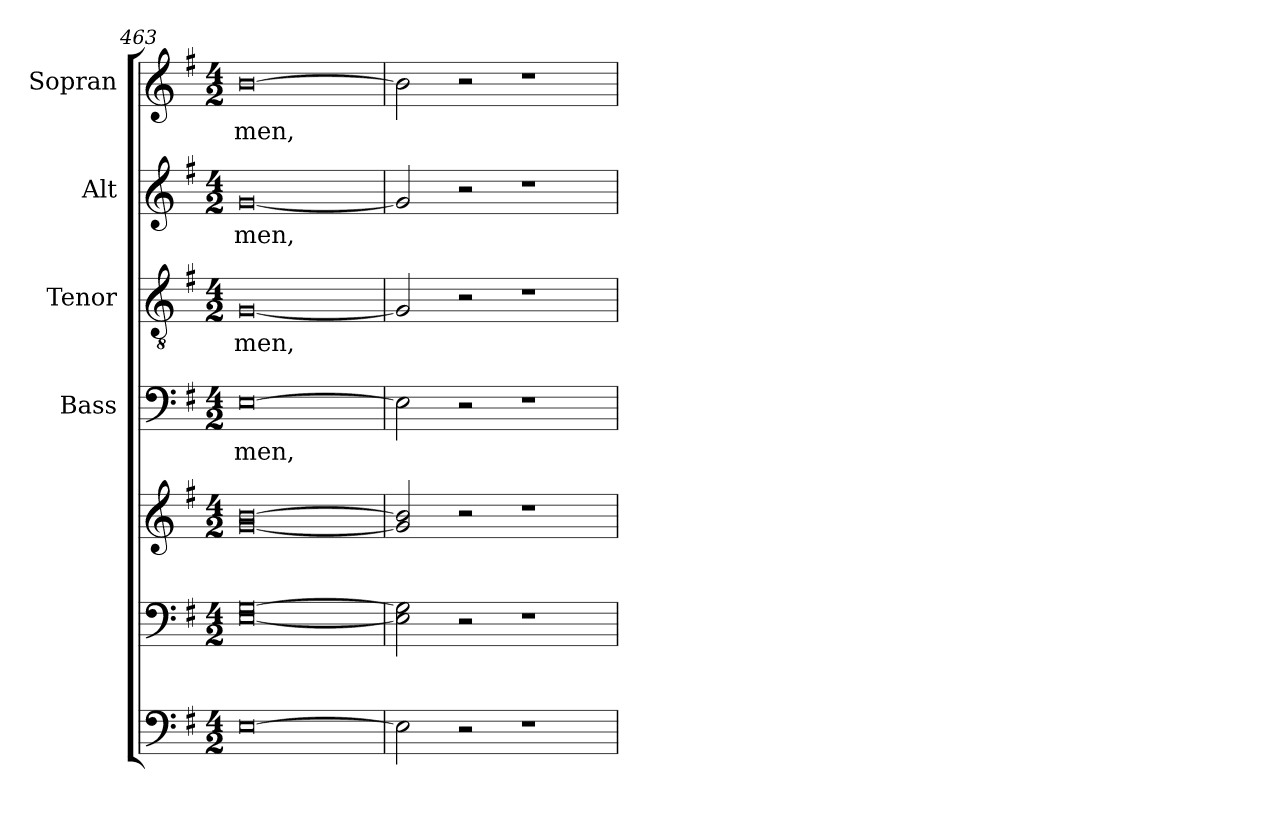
**kern	**kern	**kern	**kern	**text	**kern	**text	**kern	**text	**kern	**text
*part6	*part5	*part5	*part4	*part4	*part3	*part3	*part2	*part2	*part1	*part1
*staff7	*staff6	*staff5	*staff4	*staff4	*staff3	*staff3	*staff2	*staff2	*staff1	*staff1
*	*	*	*I"Bass	*	*I"Tenor	*	*I"Alt	*	*I"Sopran	*
*	*	*	*I'B.	*	*I'T.	*	*I'A.	*	*I'S.	*
*clefF4	*clefF4	*clefG2	*clefF4	*	*clefGv2	*	*clefG2	*	*clefG2	*
*k[f#]	*k[f#]	*k[f#]	*k[f#]	*	*k[f#]	*	*k[f#]	*	*k[f#]	*
*G:	*G:	*G:	*G:	*	*G:	*	*G:	*	*G:	*
*M4/2	*M4/2	*M4/2	*M4/2	*	*M4/2	*	*M4/2	*	*M4/2	*
=463	=463	=463	=463	=463	=463	=463	=463	=463	=463	=463
!	!	!	!	!LO:LY:b	!	!LO:LY:b	!	!LO:LY:b	!	!LO:LY:b
[0E	[0E [0G	[0g [0b	[0E	-men,	[0G	-men,	[0g	-men,	[0b	-men,
=464	=464	=464	=464	=464	=464	=464	=464	=464	=464	=464
2E\]	2E\] 2G\]	2g/] 2b/]	2E\]	.	2G/]	.	2g/]	.	2b\]	.
2r	2r	2r	2r	.	2r	.	2r	.	2r	.
1r	1r	1r	1r	.	1r	.	1r	.	1r	.
=	=	=	=	=	=	=	=	=	=	=
*-	*-	*-	*-	*-	*-	*-	*-	*-	*-	*-
